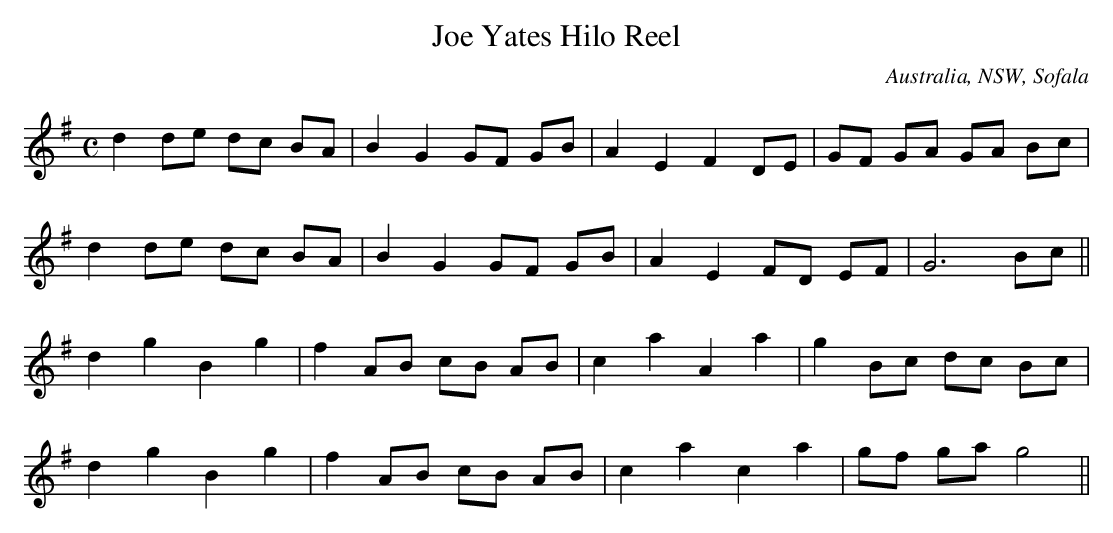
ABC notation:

X:1
T:Joe Yates Hilo Reel
O:Australia, NSW, Sofala
M:C
L:1/8
K:G
d2de dc BA|B2G2GF GB|A2E2F2DE|GF GA GA Bc|
d2de dc BA|B2G2GF GB|A2E2 FD EF|G6Bc||
d2g2B2g2|f2AB cB AB|c2a2A2a2|g2Bc dc Bc|
d2g2B2g2|f2AB cB AB|c2a2c2a2|gf gag4||
